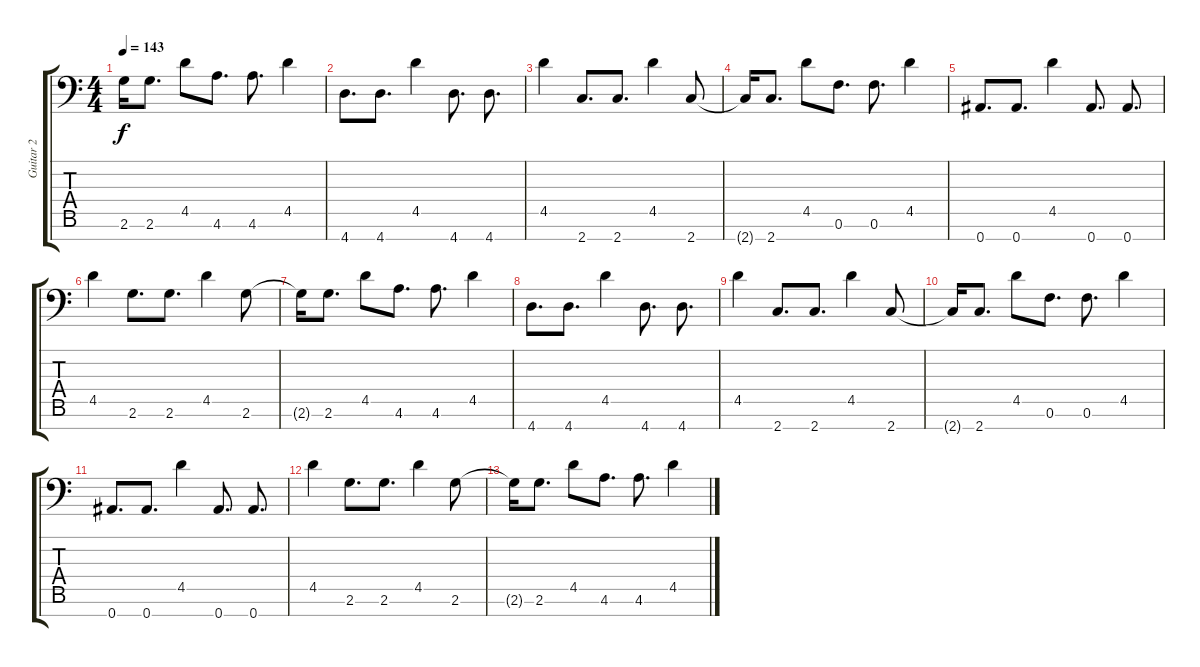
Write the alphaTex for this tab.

\track ("Guitar 2" "Guitar 2") {instrument distortionguitar}
\staff {score tabs}
\tuning (Eb4 Bb3 F3 Eb3 Bb2 F2 Bb1) {hide}
\ts (4 4)
\tempo 143
\clef f4
\ks c
2.6{t}.16{dy f} 2.6.8{d} 4.5.8 4.6.8{d} 4.6.8{d} 4.5.4 |
4.7.8{d} 4.7.8{d} 4.5.4 4.7.8{d} 4.7.8{d} |
4.5.4 2.7.8{d} 2.7.8{d} 4.5.4 2.7.8 |
2.7{t}.16 2.7.8{d} 4.5.8 0.6.8{d} 0.6.8{d} 4.5.4 |
0.7.8{d} 0.7.8{d} 4.5.4 0.7.8{d} 0.7.8{d} |
4.5.4 2.6.8{d} 2.6.8{d} 4.5.4 2.6.8 |
2.6{t}.16 2.6.8{d} 4.5.8 4.6.8{d} 4.6.8{d} 4.5.4 |
4.7.8{d} 4.7.8{d} 4.5.4 4.7.8{d} 4.7.8{d} |
4.5.4 2.7.8{d} 2.7.8{d} 4.5.4 2.7.8 |
2.7{t}.16 2.7.8{d} 4.5.8 0.6.8{d} 0.6.8{d} 4.5.4 |
0.7.8{d} 0.7.8{d} 4.5.4 0.7.8{d} 0.7.8{d} |
4.5.4 2.6.8{d} 2.6.8{d} 4.5.4 2.6.8 |
2.6{t}.16 2.6.8{d} 4.5.8 4.6.8{d} 4.6.8{d} 4.5.4
